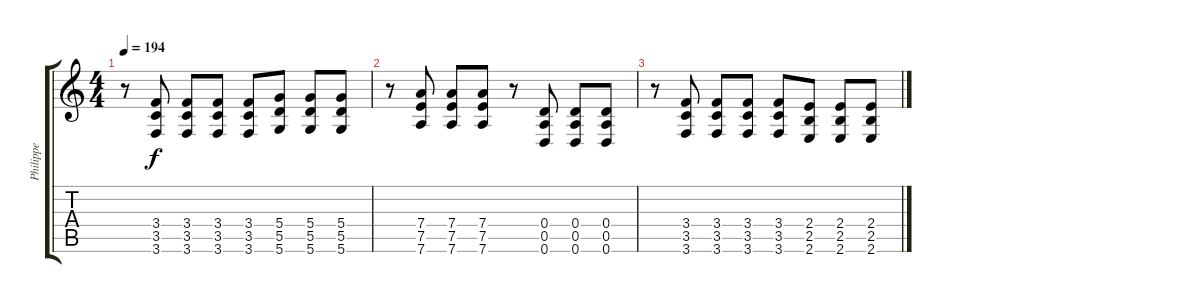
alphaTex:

\track ("Philippe" "Philippe") {instrument distortionguitar}
\staff {score tabs}
\tuning (E4 B3 G3 D3 A2 D2) {hide}
\ts (4 4)
\tempo 194
\clef g2
\ks c
r.8{dy f} (3.4 3.5 3.6).8 (3.4 3.5 3.6).8 (3.4 3.5 3.6).8 (3.4 3.5 3.6).8 (5.4 5.5 5.6).8 (5.4 5.5 5.6).8 (5.4 5.5 5.6).8 |
r.8 (7.4 7.5 7.6).8 (7.4 7.5 7.6).8 (7.4 7.5 7.6).8 r.8 (0.4 0.5 0.6).8 (0.4 0.5 0.6).8 (0.4 0.5 0.6).8 |
r.8 (3.4 3.5 3.6).8 (3.4 3.5 3.6).8 (3.4 3.5 3.6).8 (3.4 3.5 3.6).8 (2.4 2.5 2.6).8 (2.4 2.5 2.6).8 (2.4 2.5 2.6).8
